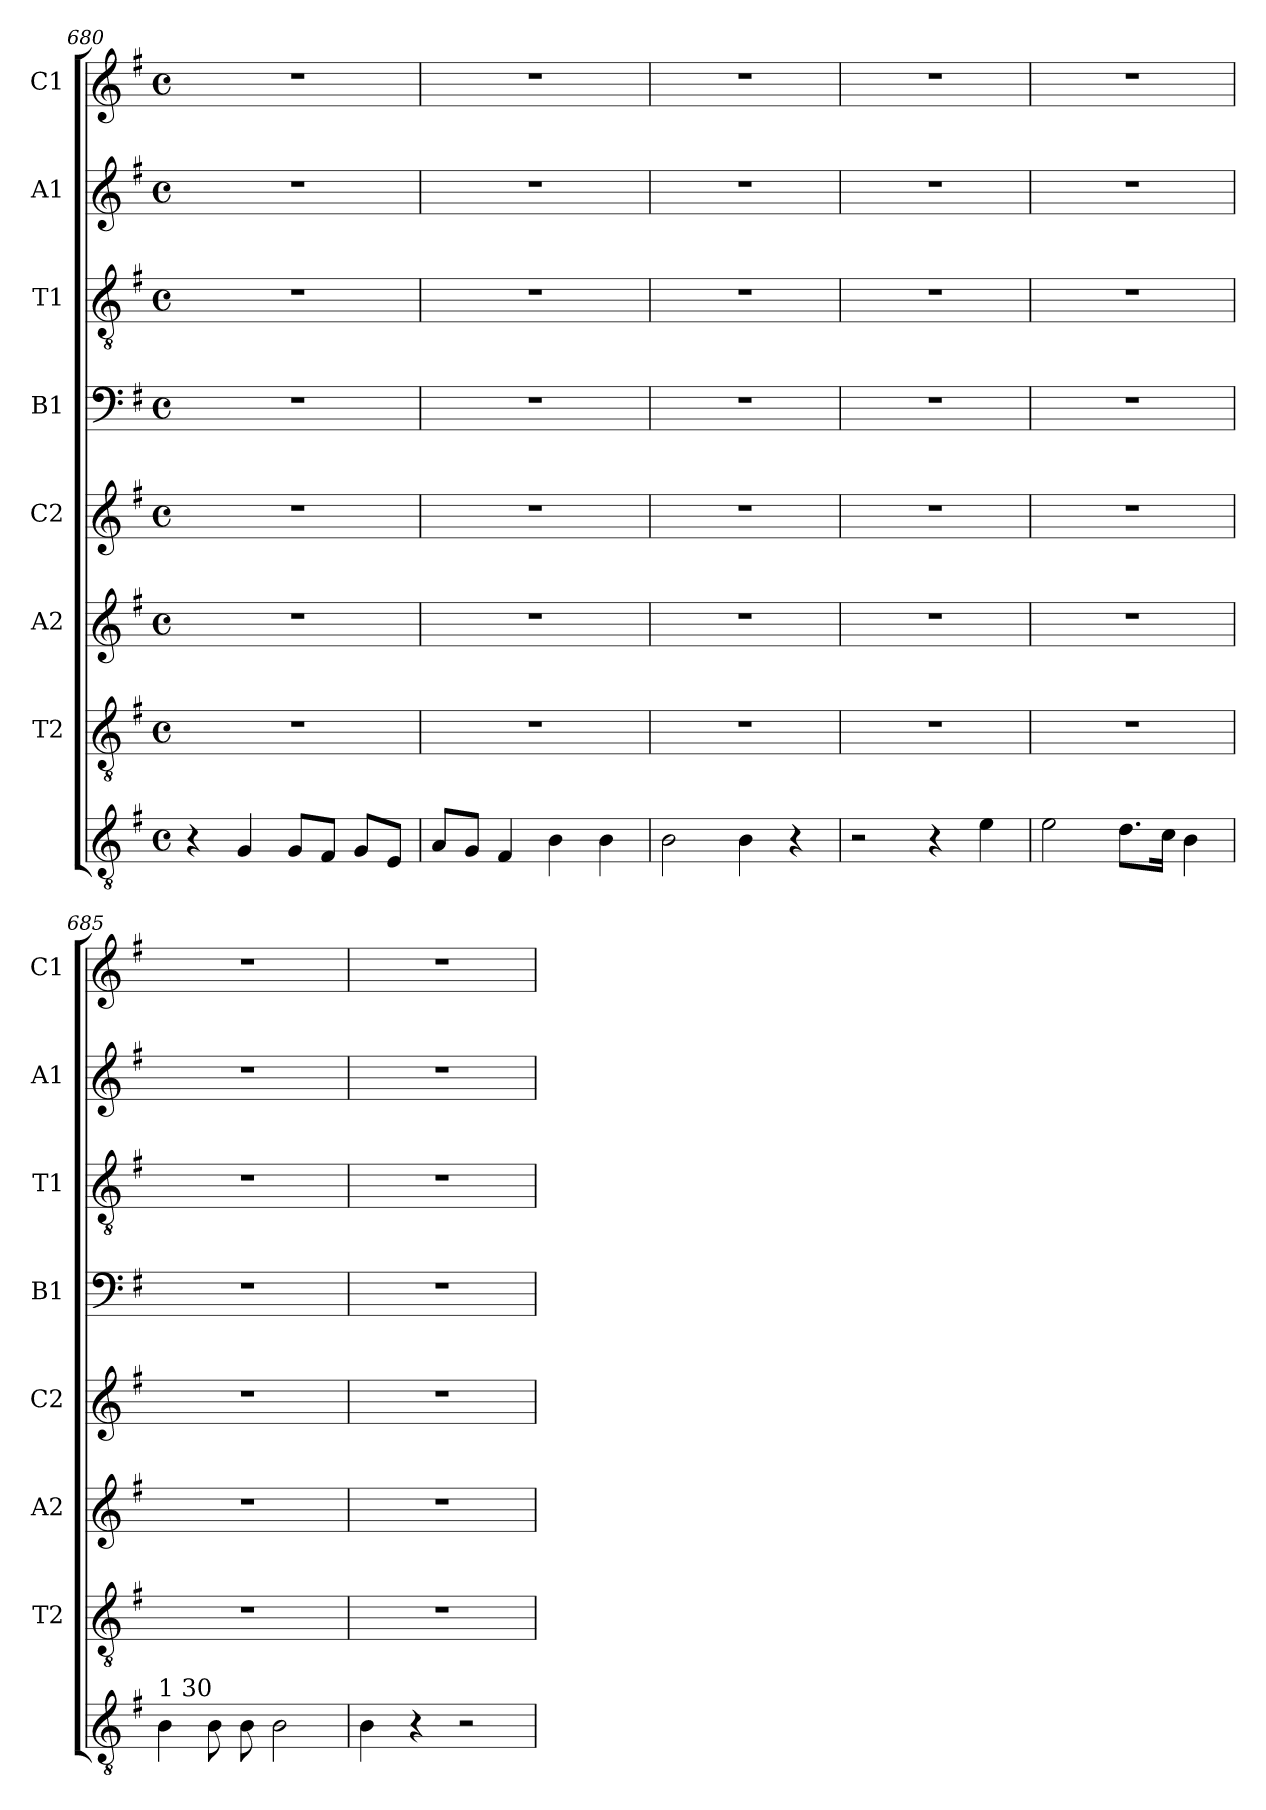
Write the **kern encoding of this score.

**kern	**kern	**kern	**kern	**kern	**kern	**kern	**kern
*part8	*part7	*part6	*part5	*part4	*part3	*part2	*part1
*staff8	*staff7	*staff6	*staff5	*staff4	*staff3	*staff2	*staff1
*	*I"T2	*I"A2	*I"C2	*I"B1	*I"T1	*I"A1	*I"C1
*	*I'T2	*I'A2	*I'C2	*I'B1	*I'T1	*I'A1	*I'C1
*clefGv2	*clefGv2	*clefG2	*clefG2	*clefF4	*clefGv2	*clefG2	*clefG2
*k[f#]	*k[f#]	*k[f#]	*k[f#]	*k[f#]	*k[f#]	*k[f#]	*k[f#]
*G:	*G:	*G:	*G:	*G:	*G:	*G:	*G:
*M4/4	*M4/4	*M4/4	*M4/4	*M4/4	*M4/4	*M4/4	*M4/4
*met(c)	*met(c)	*met(c)	*met(c)	*met(c)	*met(c)	*met(c)	*met(c)
=680	=680	=680	=680	=680	=680	=680	=680
4r	1r	1r	1r	1r	1r	1r	1r
4G/	.	.	.	.	.	.	.
8G/L	.	.	.	.	.	.	.
8F#/J	.	.	.	.	.	.	.
8G/L	.	.	.	.	.	.	.
8E/J	.	.	.	.	.	.	.
=681	=681	=681	=681	=681	=681	=681	=681
8A/L	1r	1r	1r	1r	1r	1r	1r
8G/J	.	.	.	.	.	.	.
4F#/	.	.	.	.	.	.	.
4B\	.	.	.	.	.	.	.
4B\	.	.	.	.	.	.	.
=682	=682	=682	=682	=682	=682	=682	=682
2B\	1r	1r	1r	1r	1r	1r	1r
4B\	.	.	.	.	.	.	.
4r	.	.	.	.	.	.	.
=683	=683	=683	=683	=683	=683	=683	=683
2r	1r	1r	1r	1r	1r	1r	1r
4r	.	.	.	.	.	.	.
4e\	.	.	.	.	.	.	.
=684	=684	=684	=684	=684	=684	=684	=684
2e\	1r	1r	1r	1r	1r	1r	1r
8.d\L	.	.	.	.	.	.	.
16c\Jk	.	.	.	.	.	.	.
4B\	.	.	.	.	.	.	.
!!LO:LB:g=z
=685	=685	=685	=685	=685	=685	=685	=685
!LO:TX:a:t=1 30	!	!	!	!	!	!	!
4B\	1r	1r	1r	1r	1r	1r	1r
8B\	.	.	.	.	.	.	.
8B\	.	.	.	.	.	.	.
2B\	.	.	.	.	.	.	.
=686	=686	=686	=686	=686	=686	=686	=686
4B\	1r	1r	1r	1r	1r	1r	1r
4r	.	.	.	.	.	.	.
2r	.	.	.	.	.	.	.
=	=	=	=	=	=	=	=
*-	*-	*-	*-	*-	*-	*-	*-
